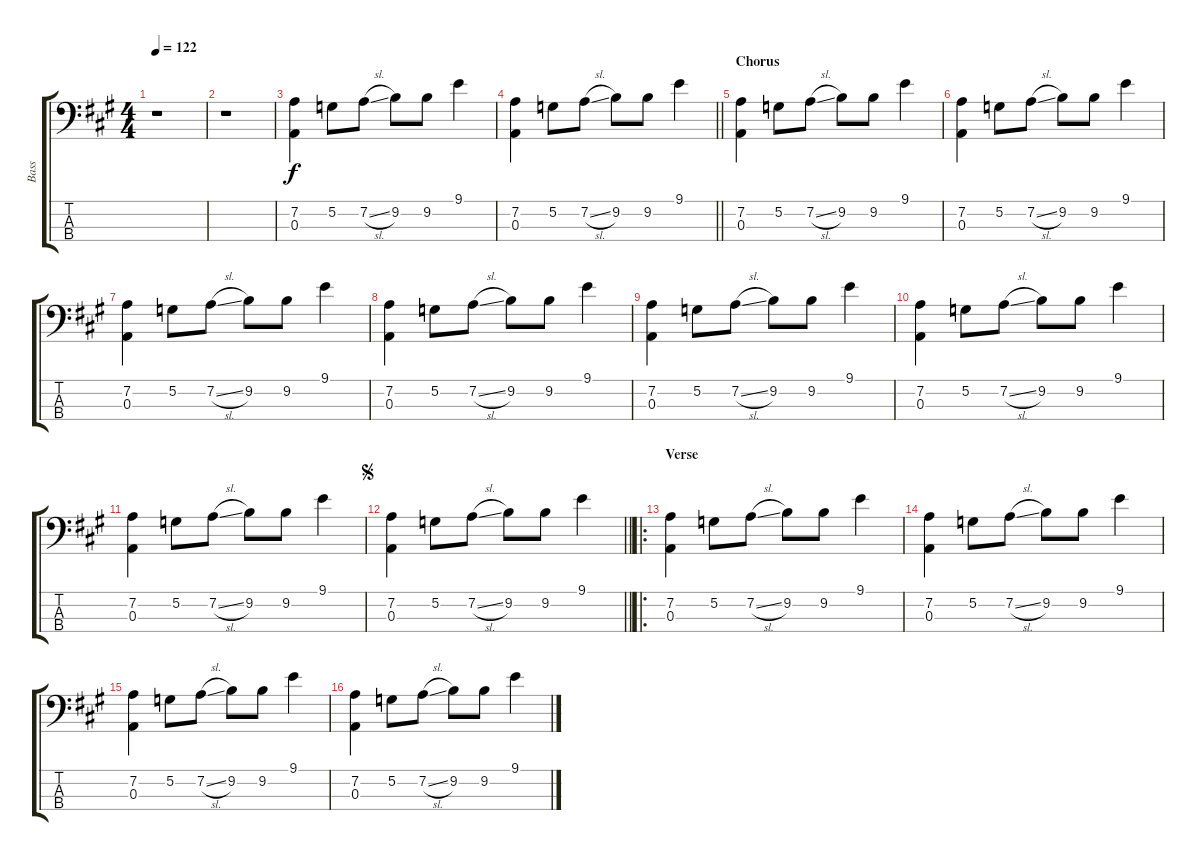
\track ("Bass" "Bass") {instrument electricbasspick}
\staff {score tabs}
\tuning (G2 D2 A1 E1) {hide}
\ts (4 4)
\tempo 122
\clef f4
\ks a
r.1{dy f instrument electricbasspick} |
r.1 |
(7.2 0.3).4 5.2.8 7.2{sl}.8 9.2.8 9.2.8 9.1.4 |
\barLineRight lightlight
(7.2 0.3).4 5.2.8 7.2{sl}.8 9.2.8 9.2.8 9.1.4 |
\section ("" "Chorus")
(7.2 0.3).4 5.2.8 7.2{sl}.8 9.2.8 9.2.8 9.1.4 |
(7.2 0.3).4 5.2.8 7.2{sl}.8 9.2.8 9.2.8 9.1.4 |
(7.2 0.3).4 5.2.8 7.2{sl}.8 9.2.8 9.2.8 9.1.4 |
(7.2 0.3).4 5.2.8 7.2{sl}.8 9.2.8 9.2.8 9.1.4 |
(7.2 0.3).4 5.2.8 7.2{sl}.8 9.2.8 9.2.8 9.1.4 |
(7.2 0.3).4 5.2.8 7.2{sl}.8 9.2.8 9.2.8 9.1.4 |
(7.2 0.3).4 5.2.8 7.2{sl}.8 9.2.8 9.2.8 9.1.4 |
\jump segno
\barLineRight lightlight
(7.2 0.3).4 5.2.8 7.2{sl}.8 9.2.8 9.2.8 9.1.4 |
\ro
\section ("" "Verse")
(7.2 0.3).4 5.2.8 7.2{sl}.8 9.2.8 9.2.8 9.1.4 |
(7.2 0.3).4 5.2.8 7.2{sl}.8 9.2.8 9.2.8 9.1.4 |
(7.2 0.3).4 5.2.8 7.2{sl}.8 9.2.8 9.2.8 9.1.4 |
(7.2 0.3).4 5.2.8 7.2{sl}.8 9.2.8 9.2.8 9.1.4
